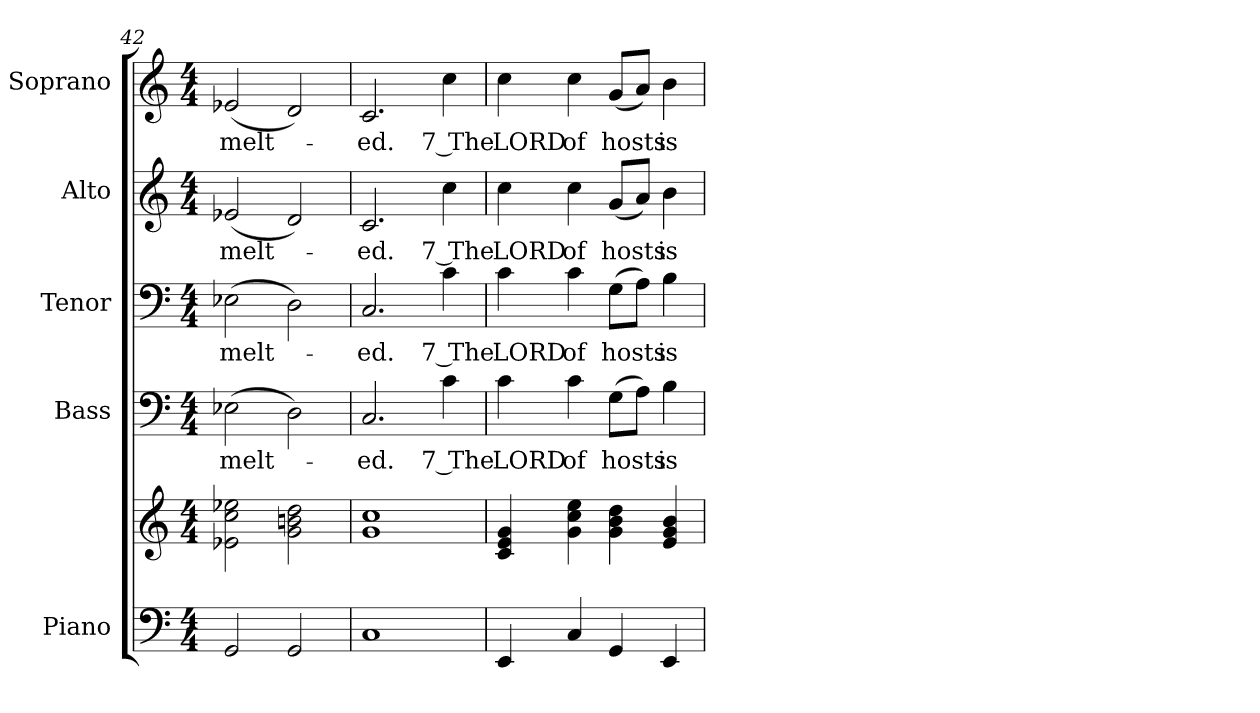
**kern	**kern	**kern	**text	**kern	**text	**kern	**text	**kern	**text
*part5	*part5	*part4	*part4	*part3	*part3	*part2	*part2	*part1	*part1
*staff6	*staff5	*staff4	*staff4	*staff3	*staff3	*staff2	*staff2	*staff1	*staff1
*I"Piano	*	*I"Bass	*	*I"Tenor	*	*I"Alto	*	*I"Soprano	*
*I'Pno.	*	*I'B.	*	*I'T.	*	*I'A.	*	*I'S.	*
*clefF4	*clefG2	*clefF4	*	*clefF4	*	*clefG2	*	*clefG2	*
*k[]	*k[]	*k[]	*	*k[]	*	*k[]	*	*k[]	*
*C:	*C:	*C:	*	*C:	*	*C:	*	*C:	*
*M4/4	*M4/4	*M4/4	*	*M4/4	*	*M4/4	*	*M4/4	*
=42	=42	=42	=42	=42	=42	=42	=42	=42	=42
!	!	!	!LO:LY:b:color=#000000	!	!	!	!	!	!
!	!	!	!	!	!LO:LY:b:color=#000000	!	!	!	!
!	!	!	!	!	!	!	!LO:LY:b:color=#000000	!	!
!	!	!	!	!	!	!	!	!	!LO:LY:b:color=#000000
2GGi/	2e-Xi\ 2cci 2ee-Xi	(2E-Xi\	melt-	(2E-Xi\	melt-	(2e-Xi/	melt-	(2e-Xi/	melt-
2GGi/	2gi\ 2bni 2ddi	2Di\)	.	2Di\)	.	2di/)	.	2di/)	.
!!LO:PB:g=z
=43	=43	=43	=43	=43	=43	=43	=43	=43	=43
!	!	!	!LO:LY:b:color=#000000	!	!	!	!	!	!
!	!	!	!	!	!LO:LY:b:color=#000000	!	!	!	!
!	!	!	!	!	!	!	!LO:LY:b:color=#000000	!	!
!	!	!	!	!	!	!	!	!	!LO:LY:b:color=#000000
1Ci	1gi 1cci	2.Ci/	-ed.	2.Ci/	-ed.	2.ci/	-ed.	2.ci/	-ed.
!	!	!	!LO:LY:b:color=#000000	!	!	!	!	!	!
!	!	!	!	!	!LO:LY:b:color=#000000	!	!	!	!
!	!	!	!	!	!	!	!LO:LY:b:color=#000000	!	!
!	!	!	!	!	!	!	!	!	!LO:LY:b:color=#000000
.	.	4ci\	7 The	4ci\	7 The	4cci\	7 The	4cci\	7 The
=44	=44	=44	=44	=44	=44	=44	=44	=44	=44
!	!	!	!LO:LY:b:color=#000000	!	!	!	!	!	!
!	!	!	!	!	!LO:LY:b:color=#000000	!	!	!	!
!	!	!	!	!	!	!	!LO:LY:b:color=#000000	!	!
!	!	!	!	!	!	!	!	!	!LO:LY:b:color=#000000
4EEi/	4ci/ 4ei 4gi	4ci\	LORD	4ci\	LORD	4cci\	LORD	4cci\	LORD
!	!	!	!LO:LY:b:color=#000000	!	!	!	!	!	!
!	!	!	!	!	!LO:LY:b:color=#000000	!	!	!	!
!	!	!	!	!	!	!	!LO:LY:b:color=#000000	!	!
!	!	!	!	!	!	!	!	!	!LO:LY:b:color=#000000
4Ci/	4gi\ 4cci 4eei	4ci\	of	4ci\	of	4cci\	of	4cci\	of
!	!	!	!LO:LY:b:color=#000000	!	!	!	!	!	!
!	!	!	!	!	!LO:LY:b:color=#000000	!	!	!	!
!	!	!	!	!	!	!	!LO:LY:b:color=#000000	!	!
!	!	!	!	!	!	!	!	!	!LO:LY:b:color=#000000
4GGi/	4gi\ 4bi 4ddi	(8Gi\L	hosts	(8Gi\L	hosts	(8gi/L	hosts	(8gi/L	hosts
.	.	8Ai\J)	.	8Ai\J)	.	8ai/J)	.	8ai/J)	.
!	!	!	!LO:LY:b:color=#000000	!	!	!	!	!	!
!	!	!	!	!	!LO:LY:b:color=#000000	!	!	!	!
!	!	!	!	!	!	!	!LO:LY:b:color=#000000	!	!
!	!	!	!	!	!	!	!	!	!LO:LY:b:color=#000000
4EEi/	4ei/ 4gi 4bi	4Bi\	is	4Bi\	is	4bi\	is	4bi\	is
=	=	=	=	=	=	=	=	=	=
*-	*-	*-	*-	*-	*-	*-	*-	*-	*-
